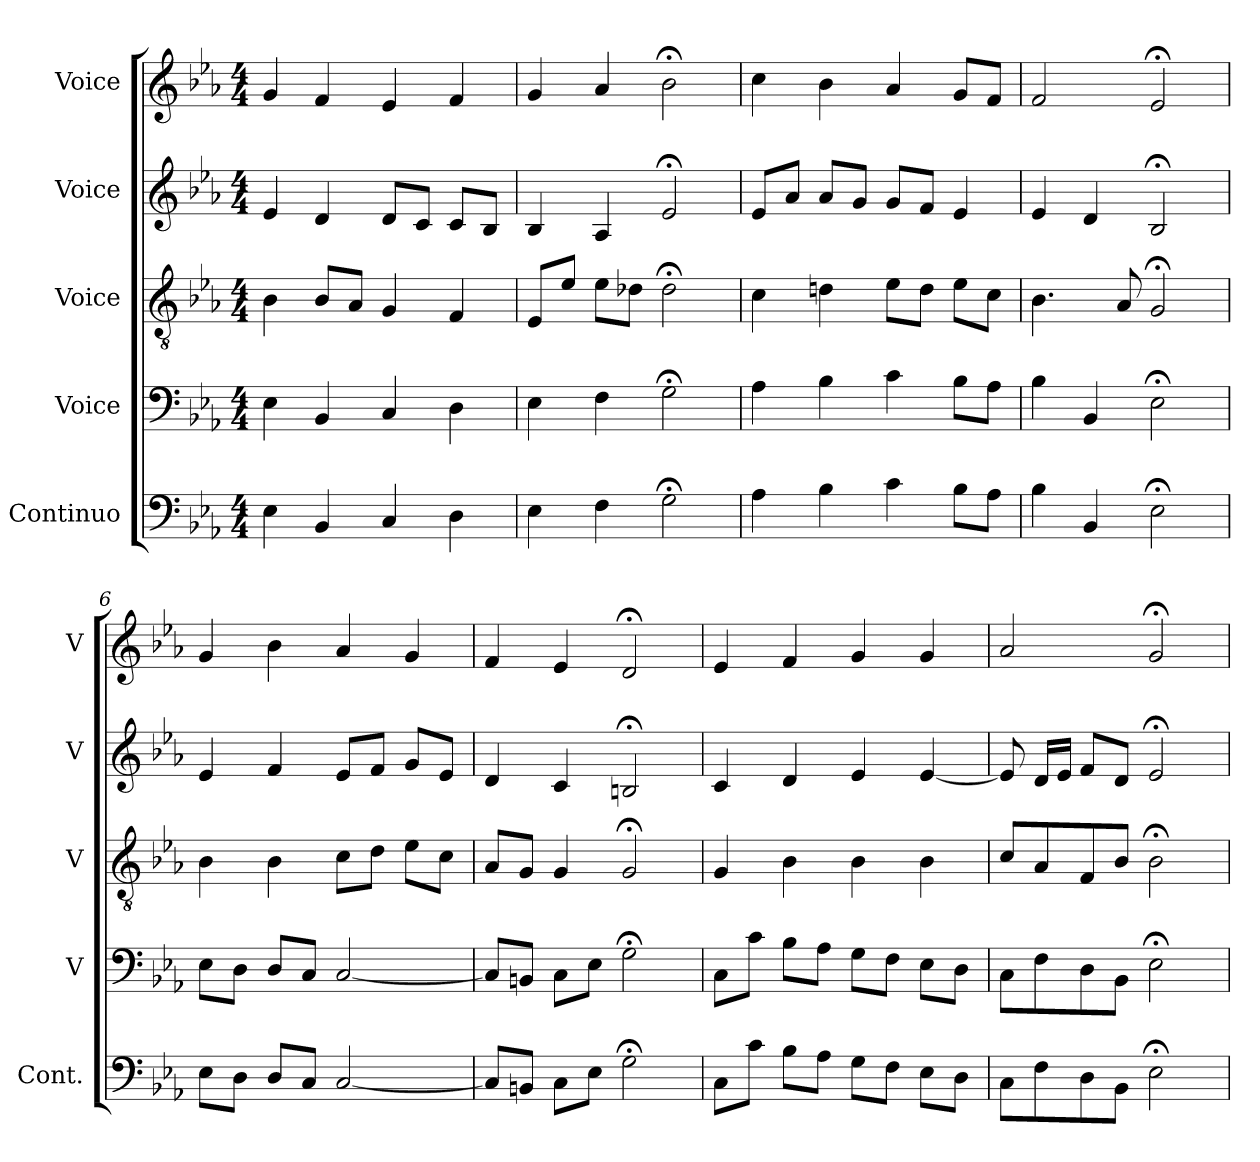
**kern	**kern	**kern	**kern	**kern
*part5	*part4	*part3	*part2	*part1
*staff5	*staff4	*staff3	*staff2	*staff1
*I"Continuo	*I"Voice	*I"Voice	*I"Voice	*I"Voice
*I'Cont.	*I'V	*I'V	*I'V	*I'V
*clefF4	*clefF4	*clefGv2	*clefG2	*clefG2
*k[b-e-a-]	*k[b-e-a-]	*k[b-e-a-]	*k[b-e-a-]	*k[b-e-a-]
*M4/4	*M4/4	*M4/4	*M4/4	*M4/4
=	=	=	=	=
4E-	4E-	4B-	4e-	4g
4BB-	4BB-	8B-L	4d	4f
.	.	8A-J	.	.
4C	4C	4G	8dL	4e-
.	.	.	8cJ	.
4D	4D	4F	8cL	4f
.	.	.	8B-J	.
=3	=3	=3	=3	=3
4E-	4E-	8E-L	4B-	4g
.	.	8e-J	.	.
4F	4F	8e-L	4A-	4a-
.	.	8d-XJ	.	.
2G;<	2G;<	2d-;<	2e-;<	2b-;<
=4	=4	=4	=4	=4
4A-	4A-	4c	8e-L	4cc
.	.	.	8a-J	.
4B-	4B-	4dn	8a-L	4b-
.	.	.	8gJ	.
4c	4c	8e-L	8gL	4a-
.	.	8dJ	8fJ	.
8B-L	8B-L	8e-L	4e-	8gL
8A-J	8A-J	8cJ	.	8fJ
=5	=5	=5	=5	=5
4B-	4B-	4.B-	4e-	2f
4BB-	4BB-	.	4d	.
.	.	8A-	.	.
2E-;<	2E-;<	2G;<	2B-;<	2e-;<
=6	=6	=6	=6	=6
8E-L	8E-L	4B-	4e-	4g
8DJ	8DJ	.	.	.
8DL	8DL	4B-	4f	4b-
8CJ	8CJ	.	.	.
[2C	[2C	8cL	8e-L	4a-
.	.	8dJ	8fJ	.
.	.	8e-L	8gL	4g
.	.	8cJ	8e-J	.
=7	=7	=7	=7	=7
8CL]	8CL]	8A-L	4d	4f
8BBnJ	8BBnJ	8GJ	.	.
8CL	8CL	4G	4c	4e-
8E-J	8E-J	.	.	.
2G;<	2G;<	2G;<	2Bn;<	2d;<
=8	=8	=8	=8	=8
8CL	8CL	4G	4c	4e-
8cJ	8cJ	.	.	.
8B-L	8B-L	4B-	4d	4f
8A-J	8A-J	.	.	.
8GL	8GL	4B-	4e-	4g
8FJ	8FJ	.	.	.
8E-L	8E-L	4B-	[4e-	4g
8DJ	8DJ	.	.	.
=9	=9	=9	=9	=9
8CL	8CL	8cL	8e-]	2a-
8F	8F	8A-	16dLL	.
.	.	.	16e-JJ	.
8D	8D	8F	8fL	.
8BB-J	8BB-J	8B-J	8dJ	.
2E-;<	2E-;<	2B-;<	2e-;<	2g;<
=	=	=	=	=
*-	*-	*-	*-	*-
